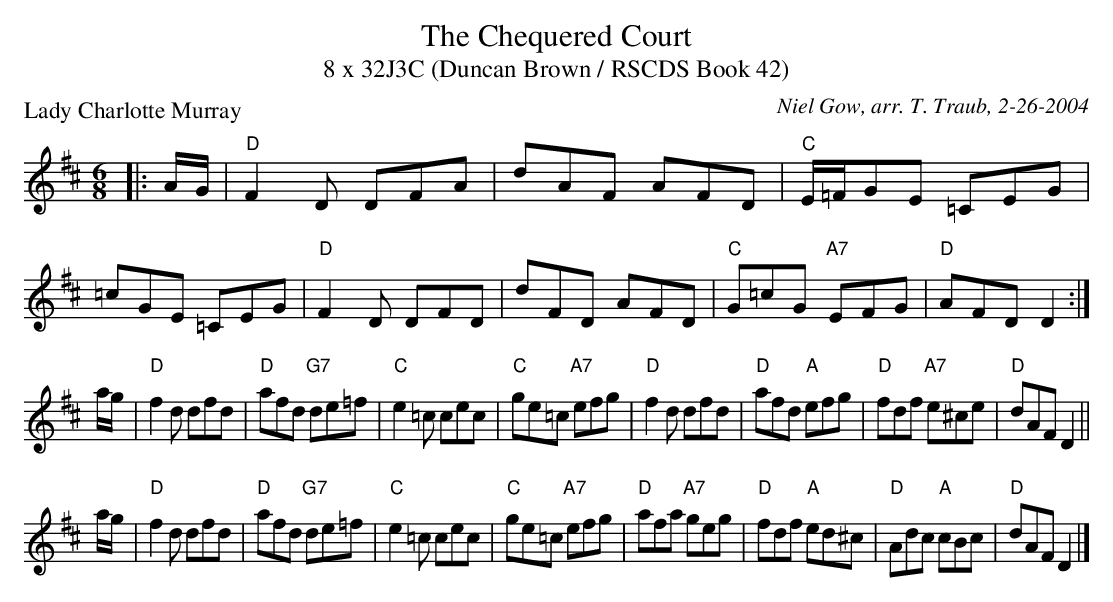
X:1
T: The Chequered Court
T: 8 x 32J3C (Duncan Brown / RSCDS Book 42)
P: Lady Charlotte Murray
C: Niel Gow, arr. T. Traub, 2-26-2004
L: 1/8
M: 6/8
K: D
|: A/G/|"D"F2 D DFA|dAF AFD|"C"E/=F/GE =CEG|=cGE =CEG|"D"F2 D DFD|dFD AFD|"C"G=cG "A7"EFG|"D"AFD D2 :|
a/g/|"D"f2 d dfd|"D"afd "G7"de=f|"C"e2 =c cec|"C"ge=c "A7"efg|"D"f2 d dfd|"D"afd "A"efg|"D"fdf "A7"e^ce|"D"dAF D2||
a/g/|"D"f2 d dfd|"D"afd "G7"de=f|"C"e2 =c cec|"C"ge=c "A7"efg|"D"afa "A7"geg|"D"fdf "A"ed^c|"D"Adc "A"cBc|"D"dAF D2 |]
